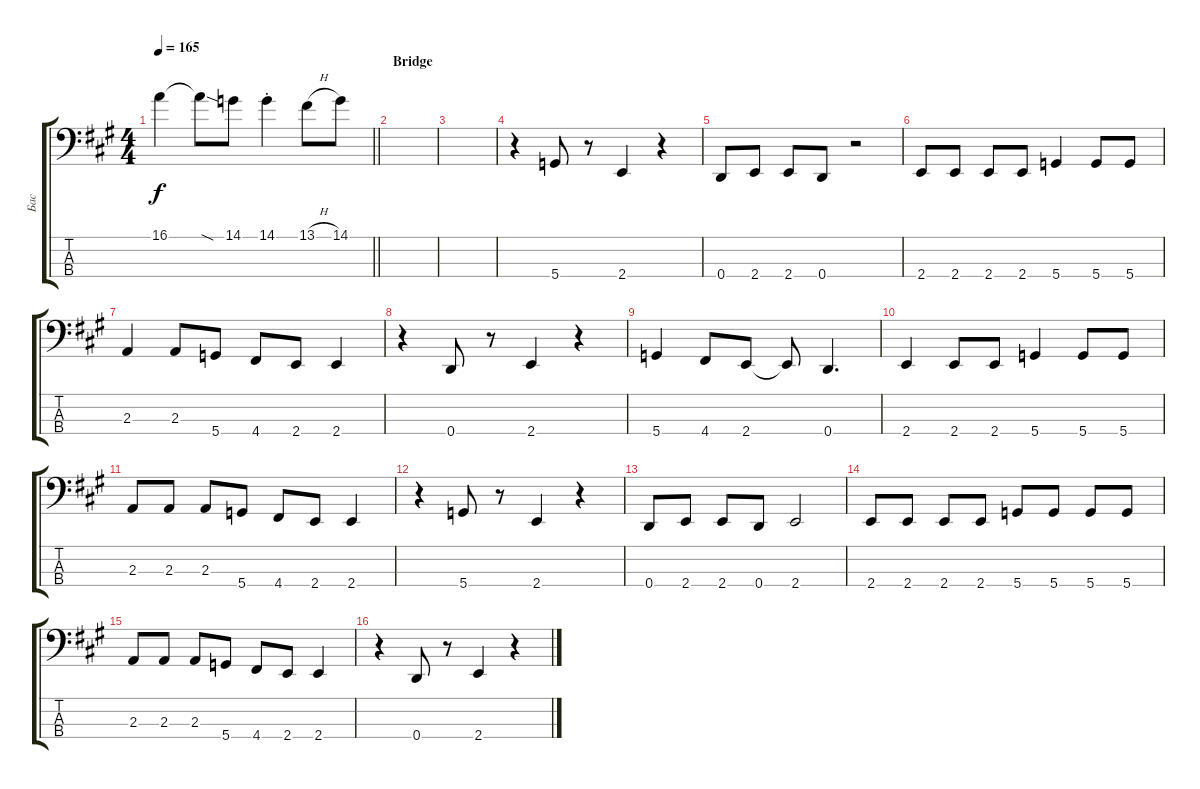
\track ("Бас" "Бас") {instrument electricbassfinger}
\staff {score tabs}
\tuning (F2 C2 G1 D1) {hide}
\ts (4 4)
\tempo 165
\clef f4
\barLineRight lightlight
\ks f#minor
16.1.4{dy f} 16.1{sod t}.8 14.1.8 14.1{st}.4 13.1{h}.8 14.1.8 |
\section ("" "Bridge")
|
|
r.4 5.4.8 r.8 2.4.4 r.4 |
0.4.8 2.4.8 2.4.8 0.4.8 r.2 |
2.4.8 2.4.8 2.4.8 2.4.8 5.4.4 5.4.8 5.4.8 |
2.3.4 2.3.8 5.4.8 4.4.8 2.4.8 2.4.4 |
r.4 0.4.8 r.8 2.4.4 r.4 |
5.4.4 4.4.8 2.4.8 2.4{t}.8 0.4.4{d} |
2.4.4 2.4.8 2.4.8 5.4.4 5.4.8 5.4.8 |
2.3.8 2.3.8 2.3.8 5.4.8 4.4.8 2.4.8 2.4.4 |
r.4 5.4.8 r.8 2.4.4 r.4 |
0.4.8 2.4.8 2.4.8 0.4.8 2.4.2 |
2.4.8 2.4.8 2.4.8 2.4.8 5.4.8 5.4.8 5.4.8 5.4.8 |
2.3.8 2.3.8 2.3.8 5.4.8 4.4.8 2.4.8 2.4.4 |
r.4 0.4.8 r.8 2.4.4 r.4
